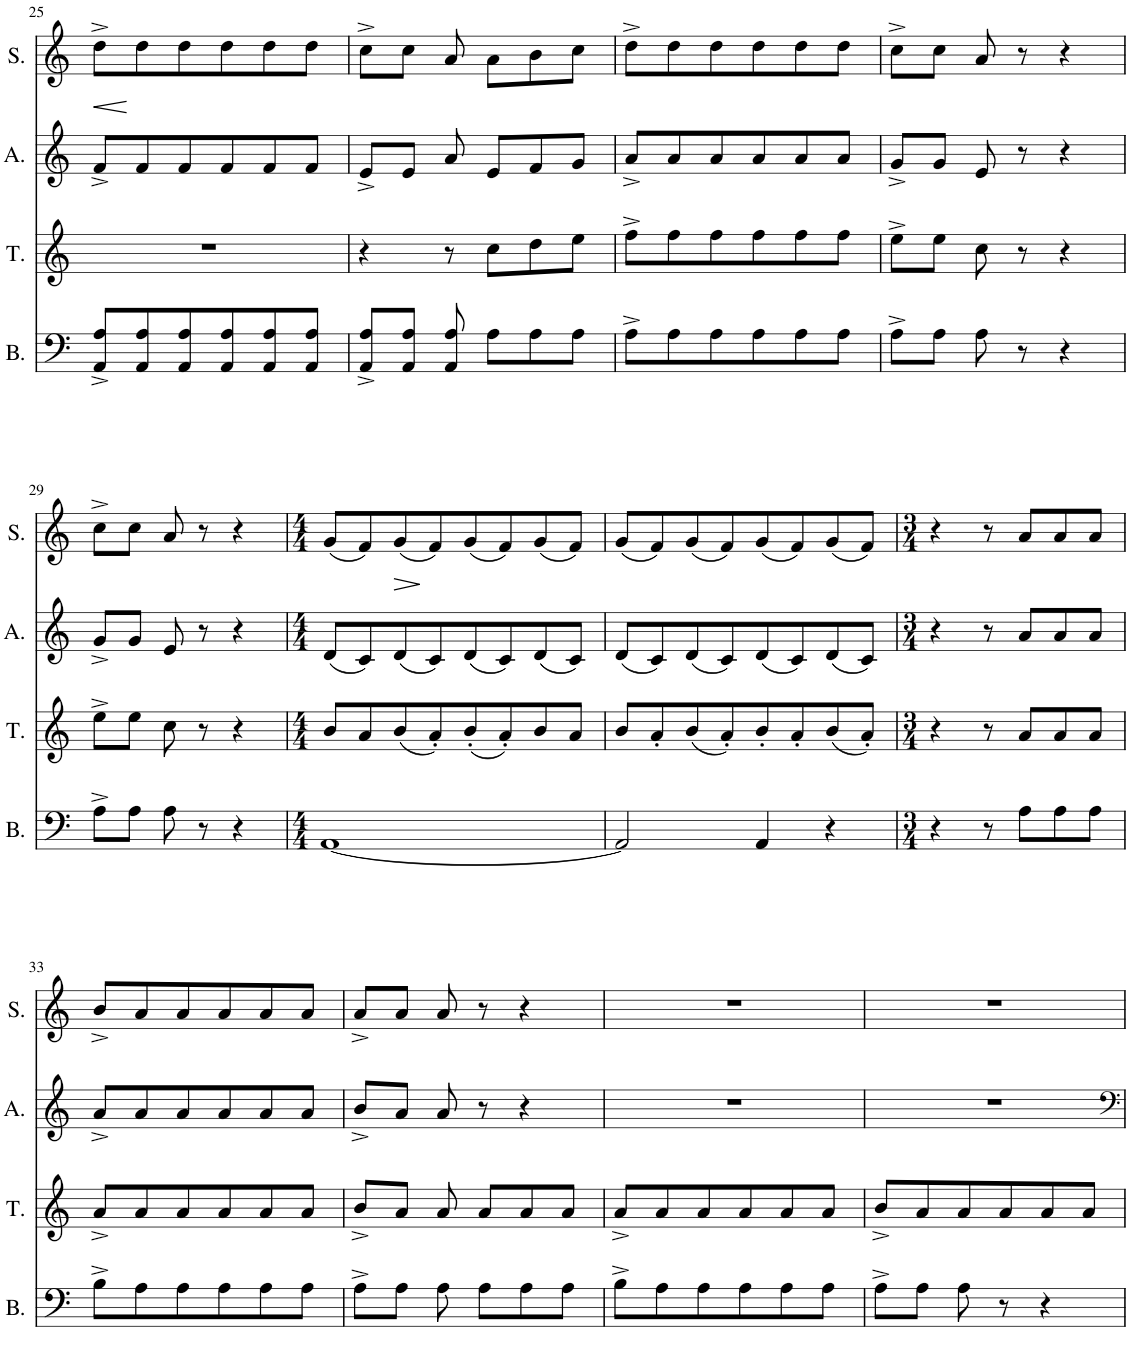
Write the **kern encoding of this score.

**kern	**kern	**kern	**kern	**dynam
*part4	*part3	*part2	*part1	*part1
*staff4	*staff3	*staff2	*staff1	*staff1
*I"Basse	*I"Ténor	*I"Alto	*I"Soprano	*
*I'B.	*I'T.	*I'A.	*I'S.	*
!!LO:PB:g=z
*clefF4	*clefG2	*clefG2	*clefG2	*
*k[]	*k[]	*k[]	*k[]	*
*M3/4	*M3/4	*M3/4	*M3/4	*
=25	=25	=25	=25	=25
!	!	!	!	!LO:HP:b
8AA/^ 8A/^L	2.r	8f^/L	8dd^\L	<
8AA/ 8A/	.	8f/	8dd\	[
8AA/ 8A/	.	8f/	8dd\	.
8AA/ 8A/	.	8f/	8dd\	.
8AA/ 8A/	.	8f/	8dd\	.
8AA/ 8A/J	.	8f/J	8dd\J	.
=26	=26	=26	=26	=26
8AA/^ 8A/^L	4r	8e^/L	8cc^\L	.
8AA/ 8A/J	.	8e/J	8cc\J	.
8AA/ 8A/	8r	8a/	8a/	.
8A\L	8cc\L	8e/L	8a\L	.
8A\	8dd\	8f/	8b\	.
8A\J	8ee\J	8g/J	8cc\J	.
=27	=27	=27	=27	=27
8A^\L	8ff^\L	8a^/L	8dd^\L	.
8A\	8ff\	8a/	8dd\	.
8A\	8ff\	8a/	8dd\	.
8A\	8ff\	8a/	8dd\	.
8A\	8ff\	8a/	8dd\	.
8A\J	8ff\J	8a/J	8dd\J	.
=28	=28	=28	=28	=28
8A^\L	8ee^\L	8g^/L	8cc^\L	.
8A\J	8ee\J	8g/J	8cc\J	.
8A\	8cc\	8e/	8a/	.
8r	8r	8r	8r	.
4r	4r	4r	4r	.
!!LO:LB:g=z
=29	=29	=29	=29	=29
8A^\L	8ee^\L	8g^/L	8cc^\L	.
8A\J	8ee\J	8g/J	8cc\J	.
8A\	8cc\	8e/	8a/	.
8r	8r	8r	8r	.
4r	4r	4r	4r	.
=30	=30	=30	=30	=30
*M4/4	*M4/4	*M4/4	*M4/4	*
[1AA	8b/L	(8d/L	(8g/L	.
.	8a/	8c/)	8f/)	.
!	!	!	!	!LO:HP:b
.	(8b/	(8d/	(8g/	>
.	8a'/)	8c/)	8f/)	]
.	(8b'/	(8d/	(8g/	.
.	8a'/)	8c/)	8f/)	.
.	8b/	(8d/	(8g/	.
.	8a/J	8c/J)	8f/J)	.
=31	=31	=31	=31	=31
2AA/]	8b/L	(8d/L	(8g/L	.
.	8a'/	8c/)	8f/)	.
.	(8b/	(8d/	(8g/	.
.	8a'/)	8c/)	8f/)	.
4AA/	8b'/	(8d/	(8g/	.
.	8a'/	8c/)	8f/)	.
4r	(8b/	(8d/	(8g/	.
.	8a'/J)	8c/J)	8f/J)	.
=32	=32	=32	=32	=32
*M3/4	*M3/4	*M3/4	*M3/4	*
4r	4r	4r	4r	.
8r	8r	8r	8r	.
8A\L	8a/L	8a/L	8a/L	.
8A\	8a/	8a/	8a/	.
8A\J	8a/J	8a/J	8a/J	.
!!LO:LB:g=z
=33	=33	=33	=33	=33
8B^\L	8a^/L	8a^/L	8b^/L	.
8A\	8a/	8a/	8a/	.
8A\	8a/	8a/	8a/	.
8A\	8a/	8a/	8a/	.
8A\	8a/	8a/	8a/	.
8A\J	8a/J	8a/J	8a/J	.
=34	=34	=34	=34	=34
8A^\L	8b^/L	8b^/L	8a^/L	.
8A\J	8a/J	8a/J	8a/J	.
8A\	8a/	8a/	8a/	.
8A\L	8a/L	8r	8r	.
8A\	8a/	4r	4r	.
8A\J	8a/J	.	.	.
=35	=35	=35	=35	=35
8B^\L	8a^/L	2.r	2.r	.
8A\	8a/	.	.	.
8A\	8a/	.	.	.
8A\	8a/	.	.	.
8A\	8a/	.	.	.
8A\J	8a/J	.	.	.
=36	=36	=36	=36	=36
8A^\L	8b^/L	2.r	2.r	.
8A\J	8a/	.	.	.
8A\	8a/	.	.	.
8r	8a/	.	.	.
4r	8a/	.	.	.
.	8a/J	.	.	.
=	=	=	=	=
*-	*-	*-	*-	*-
